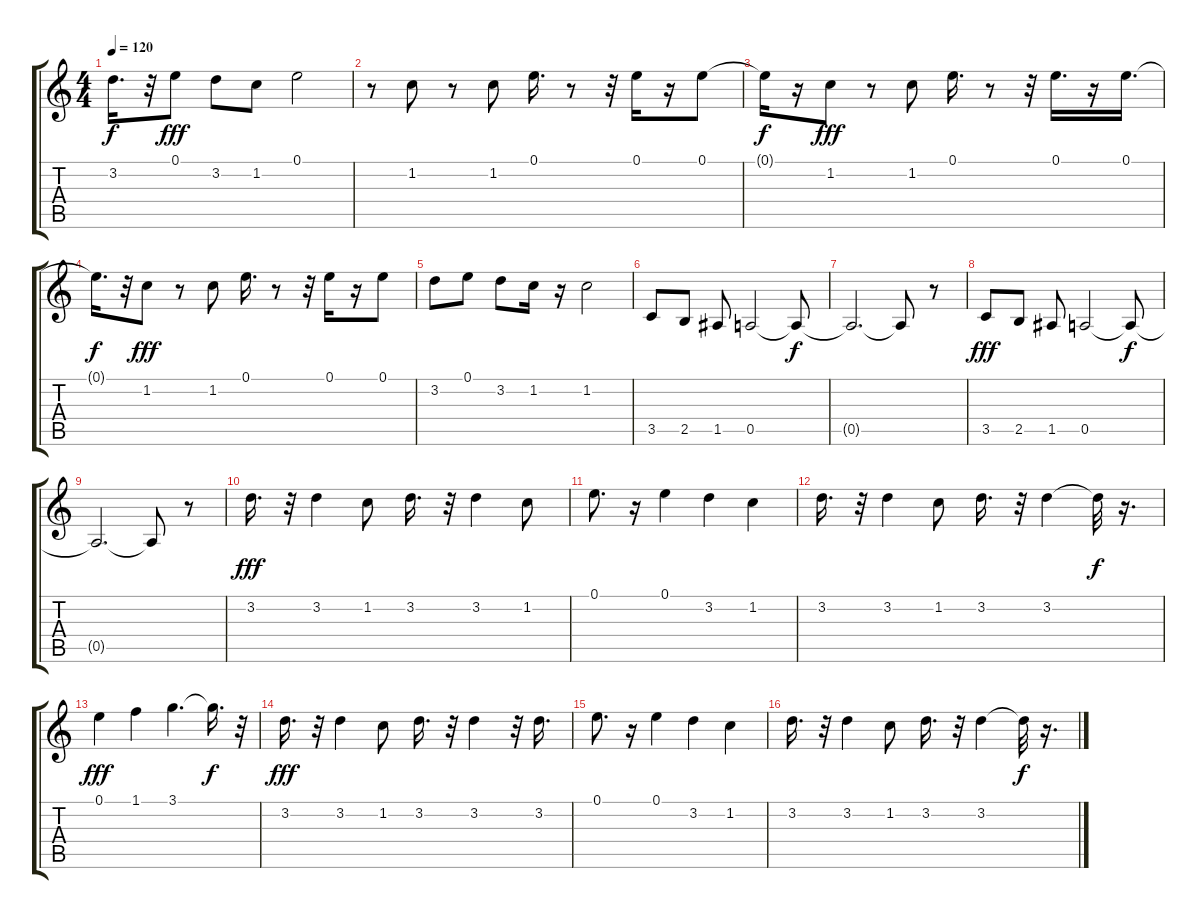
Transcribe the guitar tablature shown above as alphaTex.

\track "" {instrument distortionguitar}
\staff {score tabs}
\tuning (E4 B3 G3 D3 A2 E2) {hide}
\ts (4 4)
\tempo 120
\clef g2
\ks c
3.2{t}.16{d dy f} r.32 0.1.8{dy fff} 3.2.8 1.2.8 0.1.2 |
r.8 1.2.8 r.8 1.2.8 0.1.16{d} r.8 r.32 0.1.16 r.16 0.1.8 |
0.1{t}.16{dy f} r.16 1.2.8{dy fff} r.8 1.2.8 0.1.16{d} r.8 r.32 0.1.16{d} r.16 0.1.16{d} |
0.1{t}.16{d dy f} r.32 1.2.8{dy fff} r.8 1.2.8 0.1.16{d} r.8 r.32 0.1.16 r.16 0.1.8 |
3.2.8 0.1.8 3.2.8 1.2.16 r.16 1.2.2 |
3.5.8 2.5.8 1.5.8 0.5.2 0.5{t}.8{dy f} |
0.5{t}.2{d} 0.5{t}.8 r.8 |
3.5.8{dy fff} 2.5.8 1.5.8 0.5.2 0.5{t}.8{dy f} |
0.5{t}.2{d} 0.5{t}.8 r.8 |
3.2.16{d dy fff} r.32 3.2.4 1.2.8 3.2.16{d} r.32 3.2.4 1.2.8 |
0.1.8{d} r.16 0.1.4 3.2.4 1.2.4 |
3.2.16{d} r.32 3.2.4 1.2.8 3.2.16{d} r.32 3.2.4 3.2{t}.32{dy f} r.16{d} |
0.1.4{dy fff} 1.1.4 3.1.4{d} 3.1{t}.16{d dy f} r.32 |
3.2.16{d dy fff} r.32 3.2.4 1.2.8 3.2.16{d} r.32 3.2.4 r.32 3.2.16{d} |
0.1.8{d} r.16 0.1.4 3.2.4 1.2.4 |
3.2.16{d} r.32 3.2.4 1.2.8 3.2.16{d} r.32 3.2.4 3.2{t}.32{dy f} r.16{d}
